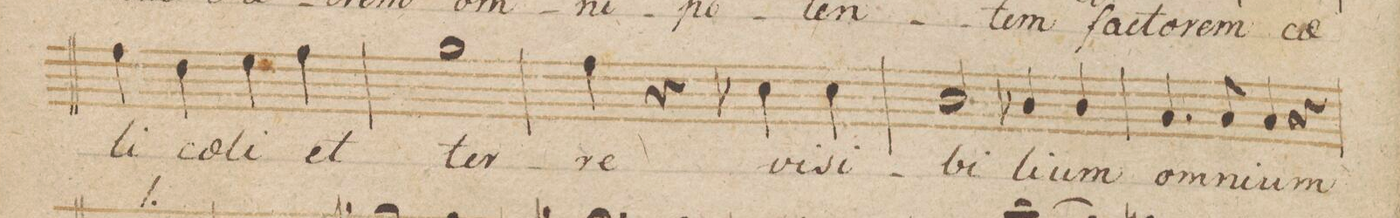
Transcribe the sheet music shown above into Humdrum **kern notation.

**kern	**text	**dynam
*I"Basso.	*	*
*clefF4	*	*
*k[b-]	*	*
*met(c|)	*	*
*M2/2	*	*
4A\	-li	.
4F\	cae-	.
4G\	-li	.
4A\	et	.
=12	=12	=12
1B-	ter-	.
=13	=13	=13
4A\	-re	.
4r	.	.
4E-X\	vi-	.
4E-\	-si-	.
=14	=14	=14
2D/	-bi-	.
4D-X/	-li-	.
4D-/	-um	.
=15	=15	=15
4.C/	om-	.
8C/	-ni-	.
4C/	-um	.
4r	.	.
=16	=16	=16
*-	*-	*-
